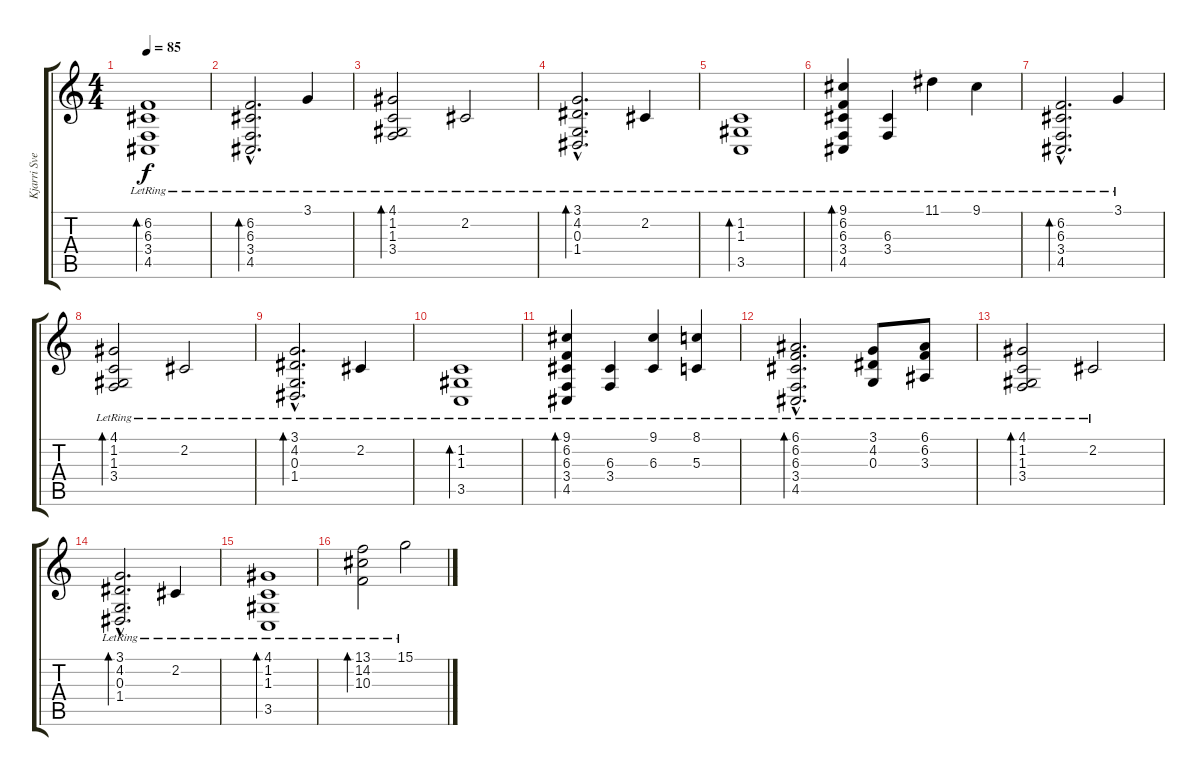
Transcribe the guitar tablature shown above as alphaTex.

\track ("Kjarri Sveinsson (Piano)" "Kjarri Sve") {instrument acousticgrandpiano}
\staff {score tabs}
\tuning (E4 B3 G3 D3 A2 D2) {hide}
\ts (4 4)
\tempo 85
\clef g2
\ks c
(6.2{lr} 6.3{lr} 3.4{lr} 4.5{lr}).1{bd 60 dy f} |
(6.2{hac lr} 6.3{hac lr} 3.4{hac lr} 4.5{hac lr}).2{d bd 60} 3.1{lr}.4 |
(4.1{lr} 1.2{lr} 1.3{lr} 3.4{lr}).2{bd 60} 2.2{lr}.2 |
(3.1{hac lr} 4.2{hac lr} 0.3{hac lr} 1.4{hac lr}).2{d bd 60} 2.2{lr}.4 |
(1.2{lr} 1.3{lr} 3.5{lr}).1{bd 60} |
(9.1{lr} 6.2{lr} 6.3{lr} 3.4{lr} 4.5{lr}).4{bd 60} (6.3{lr} 3.4{lr}).4 11.1{lr}.4 9.1{lr}.4 |
(6.2{hac lr} 6.3{hac lr} 3.4{hac lr} 4.5{hac lr}).2{d bd 60} 3.1{lr}.4 |
(4.1{lr} 1.2{lr} 1.3{lr} 3.4{lr}).2{bd 60} 2.2{lr}.2 |
(3.1{hac lr} 4.2{hac lr} 0.3{hac lr} 1.4{hac lr}).2{d bd 60} 2.2{lr}.4 |
(1.2{lr} 1.3{lr} 3.5{lr}).1{bd 60} |
(9.1{lr} 6.2{lr} 6.3{lr} 3.4{lr} 4.5{lr}).4{bd 60} (6.3{lr} 3.4{lr}).4 (9.1{lr} 6.3{lr}).4 (8.1{lr} 5.3{lr}).4 |
(6.1{hac lr} 6.2{hac lr} 6.3{hac lr} 3.4{hac lr} 4.5{hac lr}).2{d bd 60} (3.1{lr} 4.2{lr} 0.3{lr}).8 (6.1{lr} 6.2{lr} 3.3{lr}).8 |
(4.1{lr} 1.2{lr} 1.3{lr} 3.4{lr}).2{bd 60} 2.2{lr}.2 |
(3.1{hac lr} 4.2{hac lr} 0.3{hac lr} 1.4{hac lr}).2{d bd 60} 2.2{lr}.4 |
(4.1{lr} 1.2{lr} 1.3{lr} 3.5{lr}).1{bd 60} |
(13.1{lr} 14.2{lr} 10.3{lr}).2{bd 60} 15.1{lr}.2
